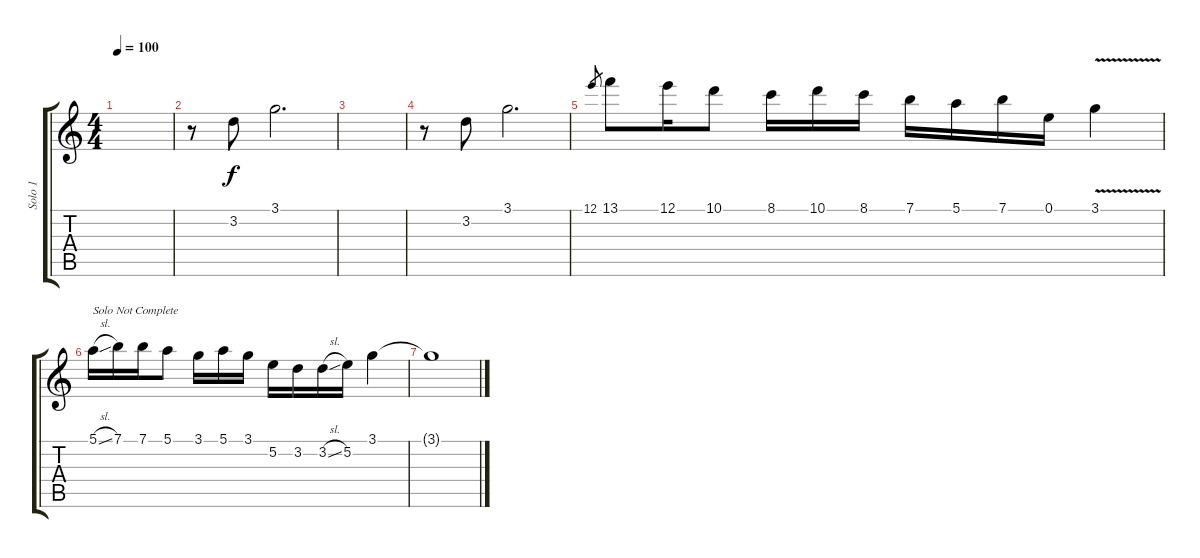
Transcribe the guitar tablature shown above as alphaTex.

\track ("Solo 1" "Solo 1") {instrument acousticguitarsteel}
\staff {score tabs}
\tuning (E4 B3 G3 D3 A2 E2) {hide}
\ts (4 4)
\tempo 100
\clef g2
\ks c
|
r.8 3.2.8 3.1.2{d} |
|
r.8 3.2.8 3.1.2{d} |
12.1.8{gr} 13.1.8{instrument acousticguitarsteel} 12.1.16 10.1.8 8.1.16 10.1.16 8.1.16 7.1.16 5.1.16 7.1.16 0.1.16 3.1{v}.4 |
5.1{sl}.16{txt "Solo Not Complete"} 7.1.16 7.1.16 5.1.8 3.1.16 5.1.16 3.1.16 5.2.16 3.2.16 3.2{sl}.16 5.2.16 3.1.4 |
3.1{t}.1
